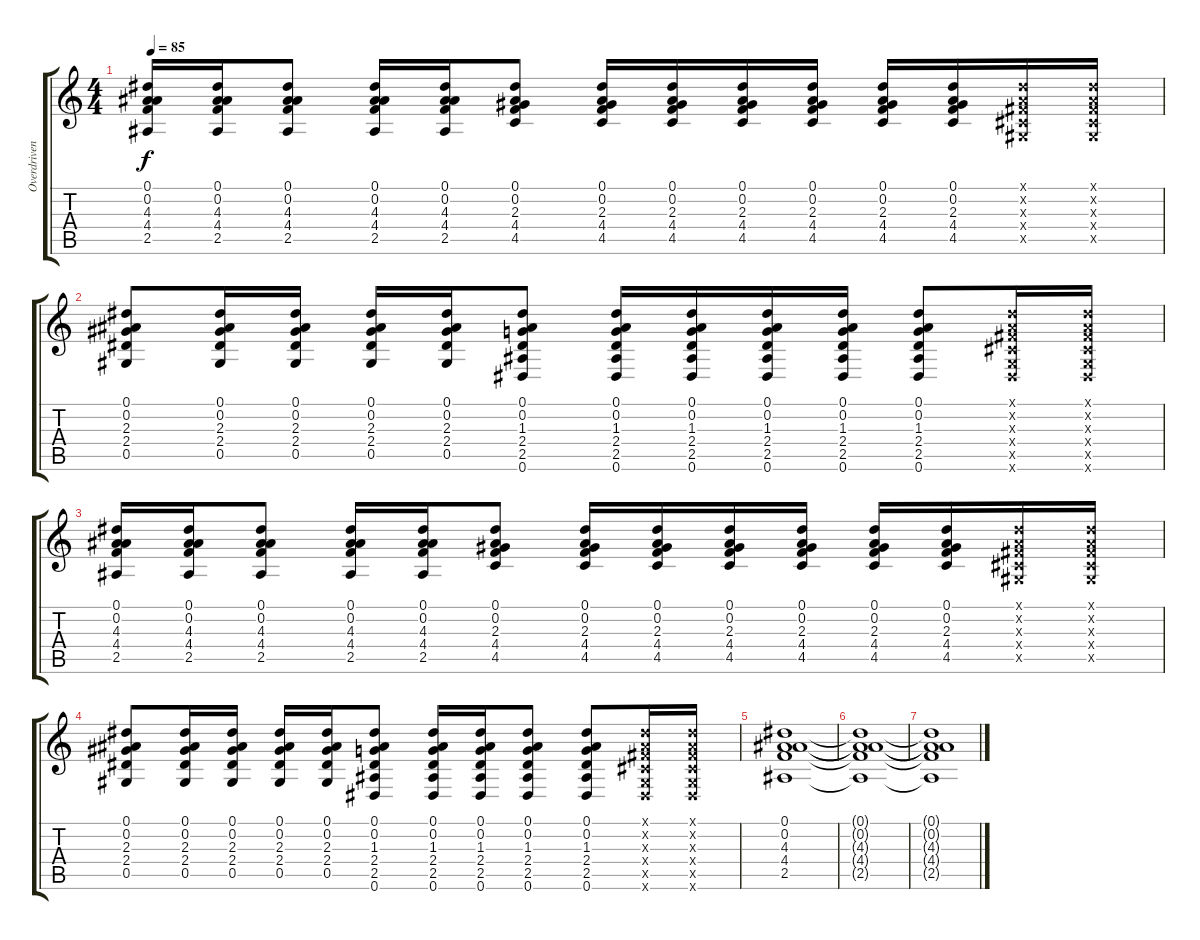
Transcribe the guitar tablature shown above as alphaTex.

\track ("Overdriven Guitar" "Overdriven") {instrument overdrivenguitar}
\staff {score tabs}
\tuning (Eb4 Bb3 Gb3 Db3 Ab2 Eb2) {hide}
\ts (4 4)
\tempo 85
\clef g2
\ks c
(0.1 0.2 4.3 4.4 2.5).16{dy f} (0.1 0.2 4.3 4.4 2.5).16 (0.1 0.2 4.3 4.4 2.5).8 (0.1 0.2 4.3 4.4 2.5).16 (0.1 0.2 4.3 4.4 2.5).16 (0.1 0.2 2.3 4.4 4.5).8 (0.1 0.2 2.3 4.4 4.5).16 (0.1 0.2 2.3 4.4 4.5).16 (0.1 0.2 2.3 4.4 4.5).16 (0.1 0.2 2.3 4.4 4.5).16 (0.1 0.2 2.3 4.4 4.5).16 (0.1 0.2 2.3 4.4 4.5).16 (0.1{x} 0.2{x} 0.3{x} 0.4{x} 0.5{x}).16 (0.1{x} 0.2{x} 0.3{x} 0.4{x} 0.5{x}).16 |
(0.1 0.2 2.3 2.4 0.5).8 (0.1 0.2 2.3 2.4 0.5).16 (0.1 0.2 2.3 2.4 0.5).16 (0.1 0.2 2.3 2.4 0.5).16 (0.1 0.2 2.3 2.4 0.5).16 (0.1 0.2 1.3 2.4 2.5 0.6).8 (0.1 0.2 1.3 2.4 2.5 0.6).16 (0.1 0.2 1.3 2.4 2.5 0.6).16 (0.1 0.2 1.3 2.4 2.5 0.6).16 (0.1 0.2 1.3 2.4 2.5 0.6).16 (0.1 0.2 1.3 2.4 2.5 0.6).8 (0.1{x} 0.2{x} 0.3{x} 0.4{x} 0.5{x} 0.6{x}).16 (0.1{x} 0.2{x} 0.3{x} 0.4{x} 0.5{x} 0.6{x}).16 |
(0.1 0.2 4.3 4.4 2.5).16 (0.1 0.2 4.3 4.4 2.5).16 (0.1 0.2 4.3 4.4 2.5).8 (0.1 0.2 4.3 4.4 2.5).16 (0.1 0.2 4.3 4.4 2.5).16 (0.1 0.2 2.3 4.4 4.5).8 (0.1 0.2 2.3 4.4 4.5).16 (0.1 0.2 2.3 4.4 4.5).16 (0.1 0.2 2.3 4.4 4.5).16 (0.1 0.2 2.3 4.4 4.5).16 (0.1 0.2 2.3 4.4 4.5).16 (0.1 0.2 2.3 4.4 4.5).16 (0.1{x} 0.2{x} 0.3{x} 0.4{x} 0.5{x}).16 (0.1{x} 0.2{x} 0.3{x} 0.4{x} 0.5{x}).16 |
(0.1 0.2 2.3 2.4 0.5).8 (0.1 0.2 2.3 2.4 0.5).16 (0.1 0.2 2.3 2.4 0.5).16 (0.1 0.2 2.3 2.4 0.5).16 (0.1 0.2 2.3 2.4 0.5).16 (0.1 0.2 1.3 2.4 2.5 0.6).8 (0.1 0.2 1.3 2.4 2.5 0.6).16 (0.1 0.2 1.3 2.4 2.5 0.6).16 (0.1 0.2 1.3 2.4 2.5 0.6).8 (0.1 0.2 1.3 2.4 2.5 0.6).8 (0.1{x} 0.2{x} 0.3{x} 0.4{x} 0.5{x} 0.6{x}).16 (0.1{x} 0.2{x} 0.3{x} 0.4{x} 0.5{x} 0.6{x}).16 |
(0.1 0.2 4.3 4.4 2.5).1 |
(0.1{t} 0.2{t} 4.3{t} 4.4{t} 2.5{t}).1 |
(0.1{t} 0.2{t} 4.3{t} 4.4{t} 2.5{t}).1
